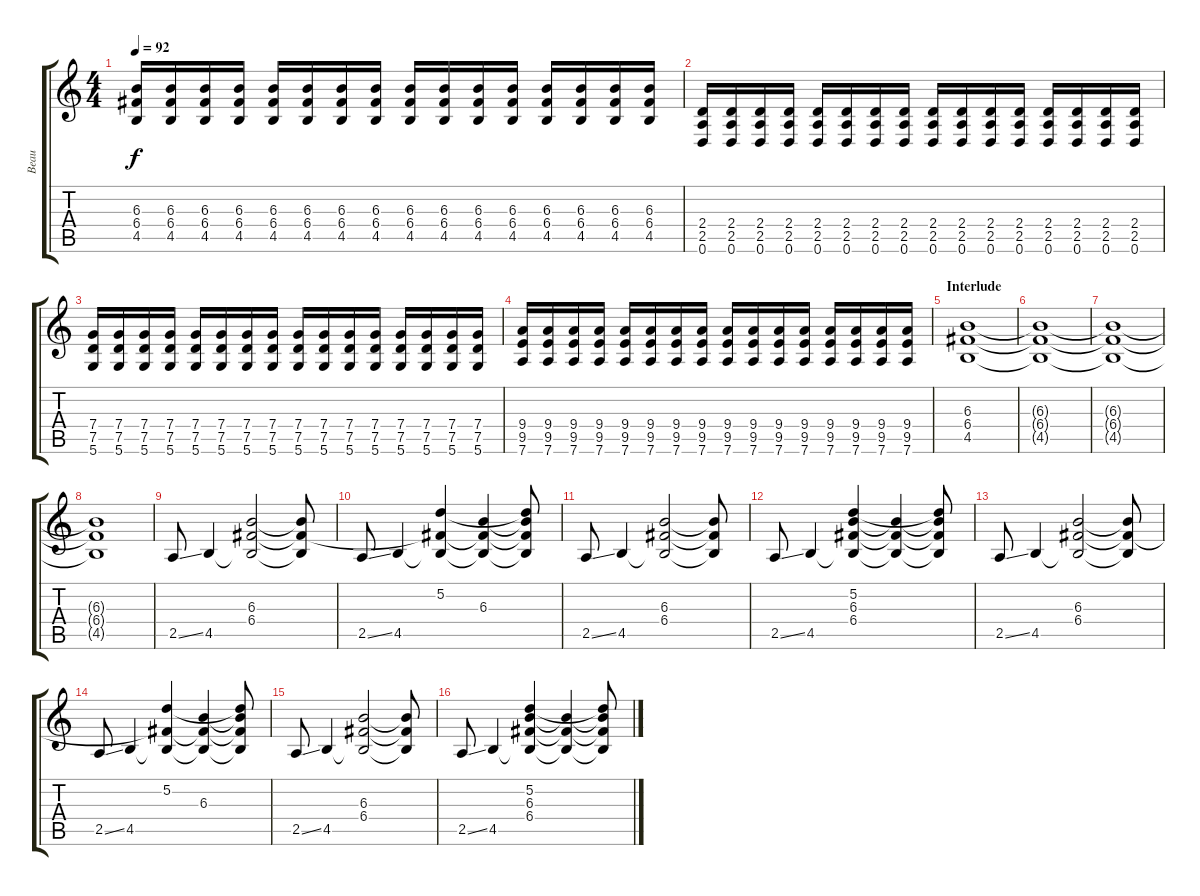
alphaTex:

\track ("Beau" "Beau") {instrument distortionguitar}
\staff {score tabs}
\tuning (D4 A3 F3 C3 G2 D2) {hide}
\ts (4 4)
\tempo 92
\clef g2
\ks c
(6.3 6.4 4.5).16{dy f} (6.3 6.4 4.5).16 (6.3 6.4 4.5).16 (6.3 6.4 4.5).16 (6.3 6.4 4.5).16 (6.3 6.4 4.5).16 (6.3 6.4 4.5).16 (6.3 6.4 4.5).16 (6.3 6.4 4.5).16 (6.3 6.4 4.5).16 (6.3 6.4 4.5).16 (6.3 6.4 4.5).16 (6.3 6.4 4.5).16 (6.3 6.4 4.5).16 (6.3 6.4 4.5).16 (6.3 6.4 4.5).16 |
(2.4 2.5 0.6).16 (2.4 2.5 0.6).16 (2.4 2.5 0.6).16 (2.4 2.5 0.6).16 (2.4 2.5 0.6).16 (2.4 2.5 0.6).16 (2.4 2.5 0.6).16 (2.4 2.5 0.6).16 (2.4 2.5 0.6).16 (2.4 2.5 0.6).16 (2.4 2.5 0.6).16 (2.4 2.5 0.6).16 (2.4 2.5 0.6).16 (2.4 2.5 0.6).16 (2.4 2.5 0.6).16 (2.4 2.5 0.6).16 |
(7.4 7.5 5.6).16 (7.4 7.5 5.6).16 (7.4 7.5 5.6).16 (7.4 7.5 5.6).16 (7.4 7.5 5.6).16 (7.4 7.5 5.6).16 (7.4 7.5 5.6).16 (7.4 7.5 5.6).16 (7.4 7.5 5.6).16 (7.4 7.5 5.6).16 (7.4 7.5 5.6).16 (7.4 7.5 5.6).16 (7.4 7.5 5.6).16 (7.4 7.5 5.6).16 (7.4 7.5 5.6).16 (7.4 7.5 5.6).16 |
(9.4 9.5 7.6).16 (9.4 9.5 7.6).16 (9.4 9.5 7.6).16 (9.4 9.5 7.6).16 (9.4 9.5 7.6).16 (9.4 9.5 7.6).16 (9.4 9.5 7.6).16 (9.4 9.5 7.6).16 (9.4 9.5 7.6).16 (9.4 9.5 7.6).16 (9.4 9.5 7.6).16 (9.4 9.5 7.6).16 (9.4 9.5 7.6).16 (9.4 9.5 7.6).16 (9.4 9.5 7.6).16 (9.4 9.5 7.6).16 |
\section ("" "Interlude")
(6.3 6.4 4.5).1{volume 0} |
(6.3{t} 6.4{t} 4.5{t}).1 |
(6.3{t} 6.4{t} 4.5{t}).1 |
(6.3{t} 6.4{t} 4.5{t}).1 |
2.5{ss}.8{volume 15 instrument electricguitarclean} 4.5.4 (6.3 6.4 4.5{t}).2 (6.3{t} 6.4{t} 4.5{t}).8 |
2.5{ss}.8{volume 15 instrument electricguitarclean} 4.5.4 (5.2 6.4{t} 4.5{t}).4 (6.3 6.4{t} 4.5{t}).4 (5.2{t} 6.3{t} 6.4{t} 4.5{t}).8 |
2.5{ss}.8{volume 15 instrument electricguitarclean} 4.5.4 (6.3 6.4 4.5{t}).2 (6.3{t} 6.4{t} 4.5{t}).8 |
2.5{ss}.8{volume 15 instrument electricguitarclean} 4.5.4 (5.2 6.3 6.4 4.5{t}).4 (6.3{t} 6.4{t} 4.5{t}).4 (5.2{t} 6.3{t} 6.4{t} 4.5{t}).8 |
2.5{ss}.8{volume 15 instrument electricguitarclean} 4.5.4 (6.3 6.4 4.5{t}).2 (6.3{t} 6.4{t} 4.5{t}).8 |
2.5{ss}.8{volume 15 instrument electricguitarclean} 4.5.4 (5.2 6.4{t} 4.5{t}).4 (6.3 6.4{t} 4.5{t}).4 (5.2{t} 6.3{t} 6.4{t} 4.5{t}).8 |
2.5{ss}.8{volume 15 instrument electricguitarclean} 4.5.4 (6.3 6.4 4.5{t}).2 (6.3{t} 6.4{t} 4.5{t}).8 |
2.5{ss}.8{volume 15 instrument electricguitarclean} 4.5.4 (5.2 6.3 6.4 4.5{t}).4 (6.3{t} 6.4{t} 4.5{t}).4 (5.2{t} 6.3{t} 6.4{t} 4.5{t}).8
